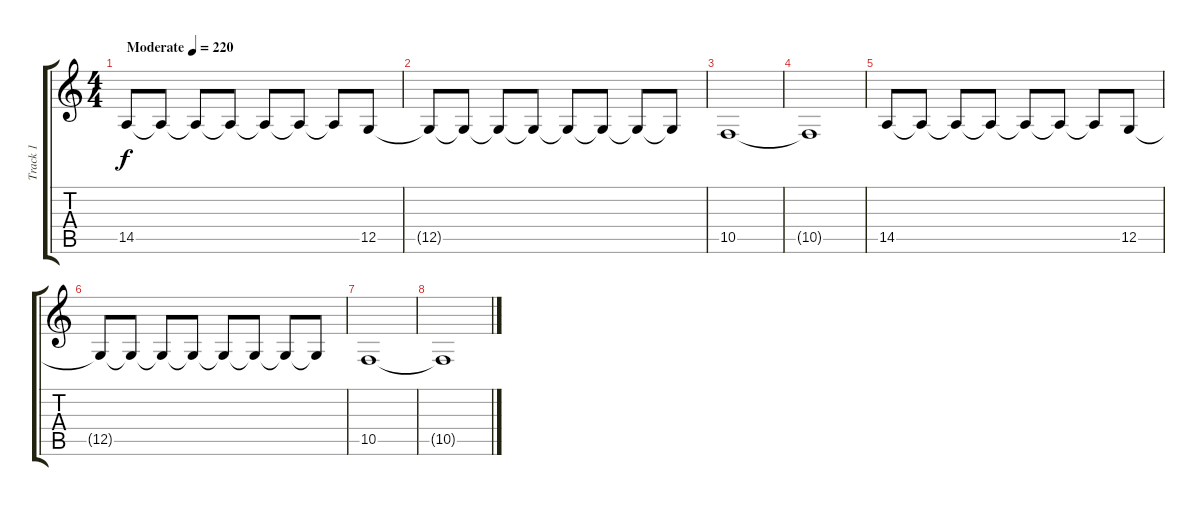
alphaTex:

\track ("Track 1" "Track 1") {instrument lead1square}
\staff {score tabs}
\tuning (D4 A3 F3 C3 G2 D2) {hide}
\ts (4 4)
\tempo (220 "Moderate")
\clef g2
\ks c
14.5.8{dy f instrument lead1square} 14.5{t}.8 14.5{t}.8 14.5{t}.8 14.5{t}.8 14.5{t}.8 14.5{t}.8 12.5.8 |
12.5{t}.8 12.5{t}.8 12.5{t}.8 12.5{t}.8 12.5{t}.8 12.5{t}.8 12.5{t}.8 12.5{t}.8 |
10.5.1 |
10.5{t}.1 |
14.5.8 14.5{t}.8 14.5{t}.8 14.5{t}.8 14.5{t}.8 14.5{t}.8 14.5{t}.8 12.5.8 |
12.5{t}.8 12.5{t}.8 12.5{t}.8 12.5{t}.8 12.5{t}.8 12.5{t}.8 12.5{t}.8 12.5{t}.8 |
10.5.1 |
10.5{t}.1
